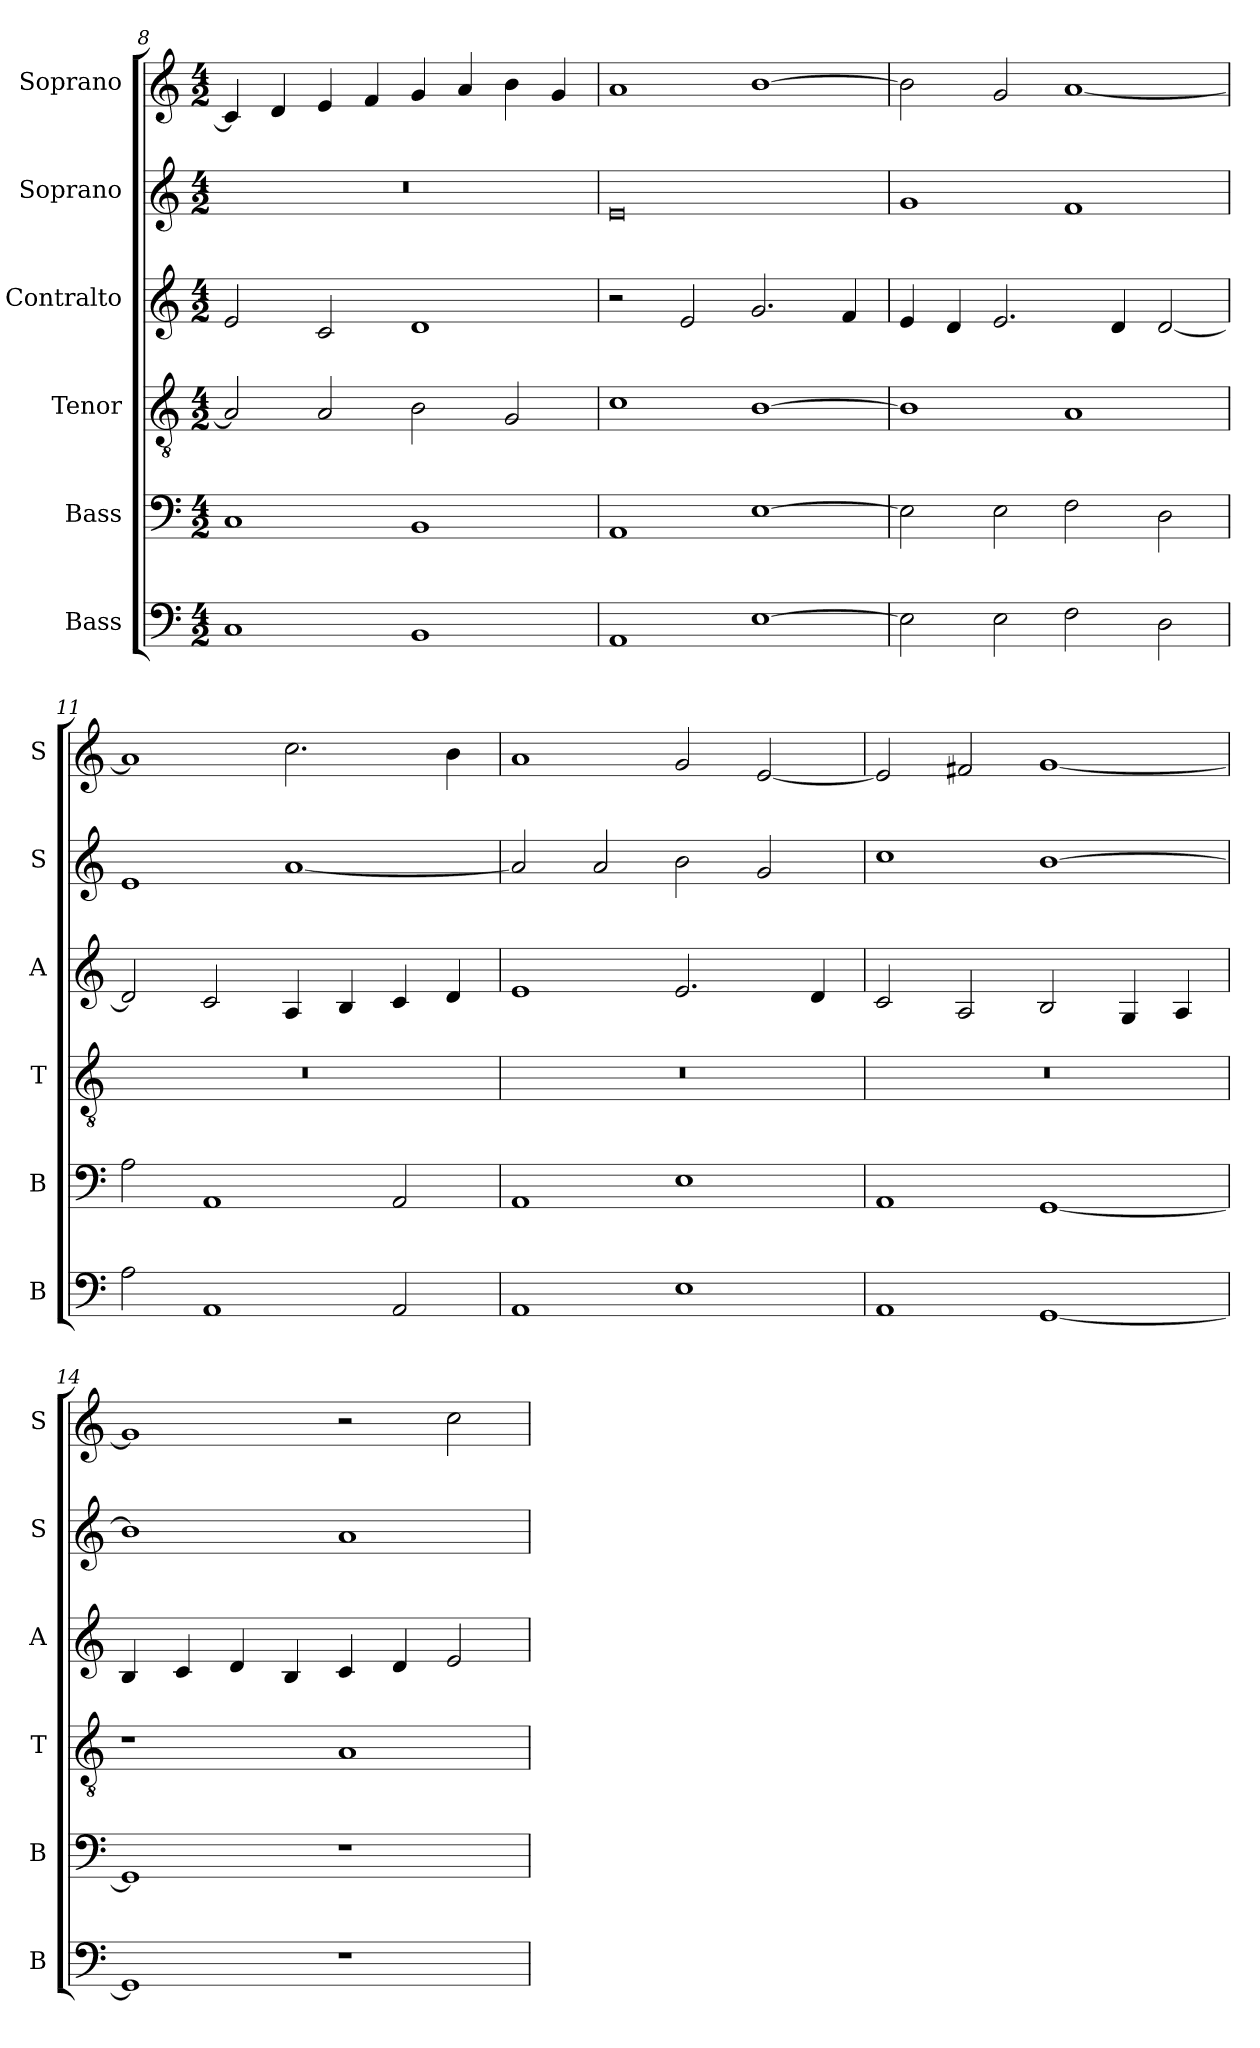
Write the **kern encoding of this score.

**kern	**kern	**kern	**kern	**kern	**kern
*part6	*part5	*part4	*part3	*part2	*part1
*staff6	*staff5	*staff4	*staff3	*staff2	*staff1
*I"Bass	*I"Bass	*I"Tenor	*I"Contralto	*I"Soprano	*I"Soprano
*I'B	*I'B	*I'T	*I'A	*I'S	*I'S
*clefF4	*clefF4	*clefGv2	*clefG2	*clefG2	*clefG2
*k[]	*k[]	*k[]	*k[]	*k[]	*k[]
*E:phr	*E:phr	*E:phr	*E:phr	*E:phr	*E:phr
*M4/2	*M4/2	*M4/2	*M4/2	*M4/2	*M4/2
=8	=8	=8	=8	=8	=8
1C	1C	2A]	2e	0r	4c]
.	.	.	.	.	4d
.	.	2A	2c	.	4e
.	.	.	.	.	4f
1BB	1BB	2B	1d	.	4g
.	.	.	.	.	4a
.	.	2G	.	.	4b
.	.	.	.	.	4g
=9	=9	=9	=9	=9	=9
1AA	1AA	1c	2r	0e	1a
.	.	.	2e	.	.
[1E	[1E	[1B	2.g	.	[1b
.	.	.	4f	.	.
=10	=10	=10	=10	=10	=10
2E]	2E]	1B]	4e	1g	2b]
.	.	.	4d	.	.
2E	2E	.	2.e	.	2g
2F	2F	1A	.	1f	[1a
.	.	.	4d	.	.
2D	2D	.	[2d	.	.
=11	=11	=11	=11	=11	=11
2A	2A	0r	2d]	1e	1a]
1AA	1AA	.	2c	.	.
.	.	.	4A	[1a	2.cc
.	.	.	4B	.	.
2AA	2AA	.	4c	.	.
.	.	.	4d	.	4b
=12	=12	=12	=12	=12	=12
1AA	1AA	0r	1e	2a]	1a
.	.	.	.	2a	.
1E	1E	.	2.e	2b	2g
.	.	.	.	2g	[2e
.	.	.	4d	.	.
=13	=13	=13	=13	=13	=13
1AA	1AA	0r	2c	1cc	2e]
.	.	.	2A	.	2f#X
[1GG	[1GG	.	2B	[1b	[1g
.	.	.	4G	.	.
.	.	.	4A	.	.
=14	=14	=14	=14	=14	=14
1GG]	1GG]	1r	4B	1b]	1g]
.	.	.	4c	.	.
.	.	.	4d	.	.
.	.	.	4B	.	.
1r	1r	1A	4c	1a	2r
.	.	.	4d	.	.
.	.	.	2e	.	2cc
=	=	=	=	=	=
*-	*-	*-	*-	*-	*-
